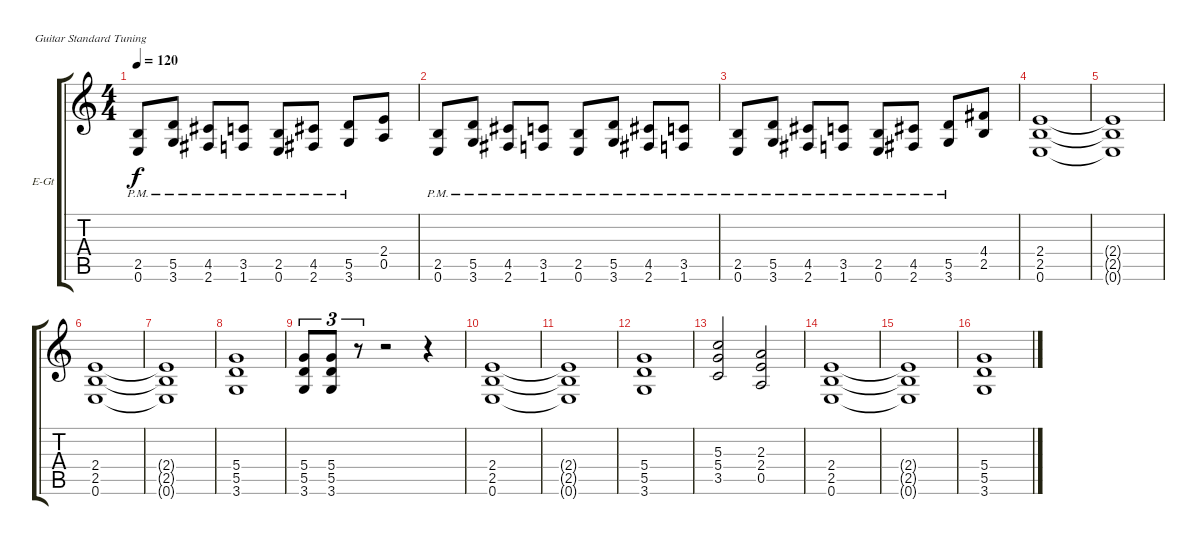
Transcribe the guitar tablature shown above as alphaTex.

\defaultSystemsLayout 4
\bracketExtendMode groupsimilarinstruments
\firstSystemTrackNameOrientation horizontal
\otherSystemsTrackNameOrientation horizontal
\track ("Kirk Hammett (Dist.Gtr.1)" "E-Gt") {instrument distortionguitar}
\staff {score tabs}
\tuning (E4 B3 G3 D3 A2 E2)
\ts (4 4)
\tempo 120
\clef g2
\ks c
(0.6{pm} 2.5{pm}).8{dy f} (3.6{pm} 5.5{pm}).8 (2.6{pm} 4.5{pm}).8 (1.6{pm} 3.5{pm}).8 (0.6{pm} 2.5{pm}).8 (2.6{pm} 4.5{pm}).8 (3.6{pm} 5.5{pm}).8 (2.4 0.5).8 |
(0.6{pm} 2.5{pm}).8 (3.6{pm} 5.5{pm}).8 (2.6{pm} 4.5{pm}).8 (1.6{pm} 3.5{pm}).8 (0.6{pm} 2.5{pm}).8 (3.6{pm} 5.5{pm}).8 (2.6{pm} 4.5{pm}).8 (1.6{pm} 3.5{pm}).8 |
(0.6{pm} 2.5{pm}).8 (3.6{pm} 5.5{pm}).8 (2.6{pm} 4.5{pm}).8 (1.6{pm} 3.5{pm}).8 (0.6{pm} 2.5{pm}).8 (2.6{pm} 4.5{pm}).8 (3.6{pm} 5.5{pm}).8 (4.4 2.5).8 |
(0.6 2.5 2.4).1 |
(0.6{t} 2.5{t} 2.4{t}).1 |
\scale
0.299231 (0.6 2.5 2.4).1 |
\scale
0.204775 (0.6{t} 2.5{t} 2.4{t}).1 |
\scale
0.216585 (3.6 5.5 5.4).1 |
\scale
0.282014 (3.6 5.5 5.4).8{tu (3 2)} (3.6 5.5 5.4).8{tu (3 2)} r.8{tu (3 2)} r.2 r.4 |
(0.6 2.5 2.4).1 |
(0.6{t} 2.5{t} 2.4{t}).1 |
(3.6 5.5 5.4).1 |
(3.5 5.4 5.3).2 (0.5 2.4 2.3).2 |
\scale
0.290843 (0.6 2.5 2.4).1 |
\scale
0.202114 (0.6{t} 2.5{t} 2.4{t}).1 |
\scale
0.206773 (3.6 5.5 5.4).1
